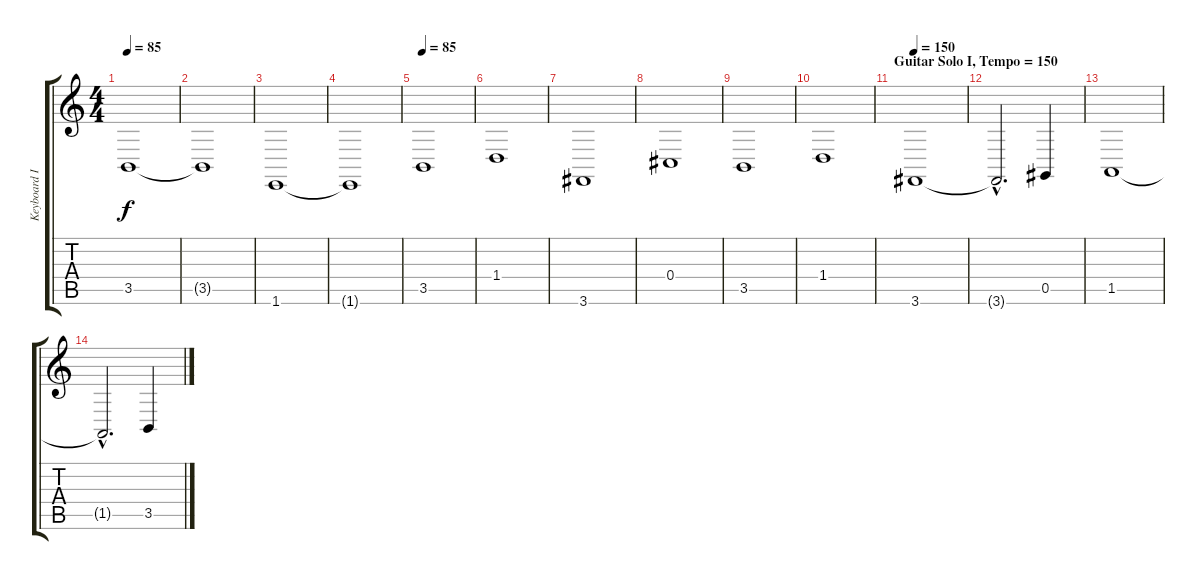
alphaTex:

\track ("Keyboard II" "Keyboard I") {instrument pad2warm}
\staff {score tabs}
\tuning (Eb4 Bb3 Gb3 Db3 Ab2 Eb2) {hide}
\ts (4 4)
\tempo 85
\clef g2
\ks c
3.5.1{dy f} |
3.5{t}.1 |
1.6.1 |
1.6{t}.1 |
\tempo 85
3.5.1 |
1.4.1 |
3.6.1 |
0.4.1 |
3.5.1 |
1.4.1 |
\section ("" "Guitar Solo I, Tempo = 150")
\tempo 150
3.6.1 |
3.6{hac t}.2{d} 0.5.4 |
1.5.1 |
1.5{hac t}.2{d} 3.5.4
